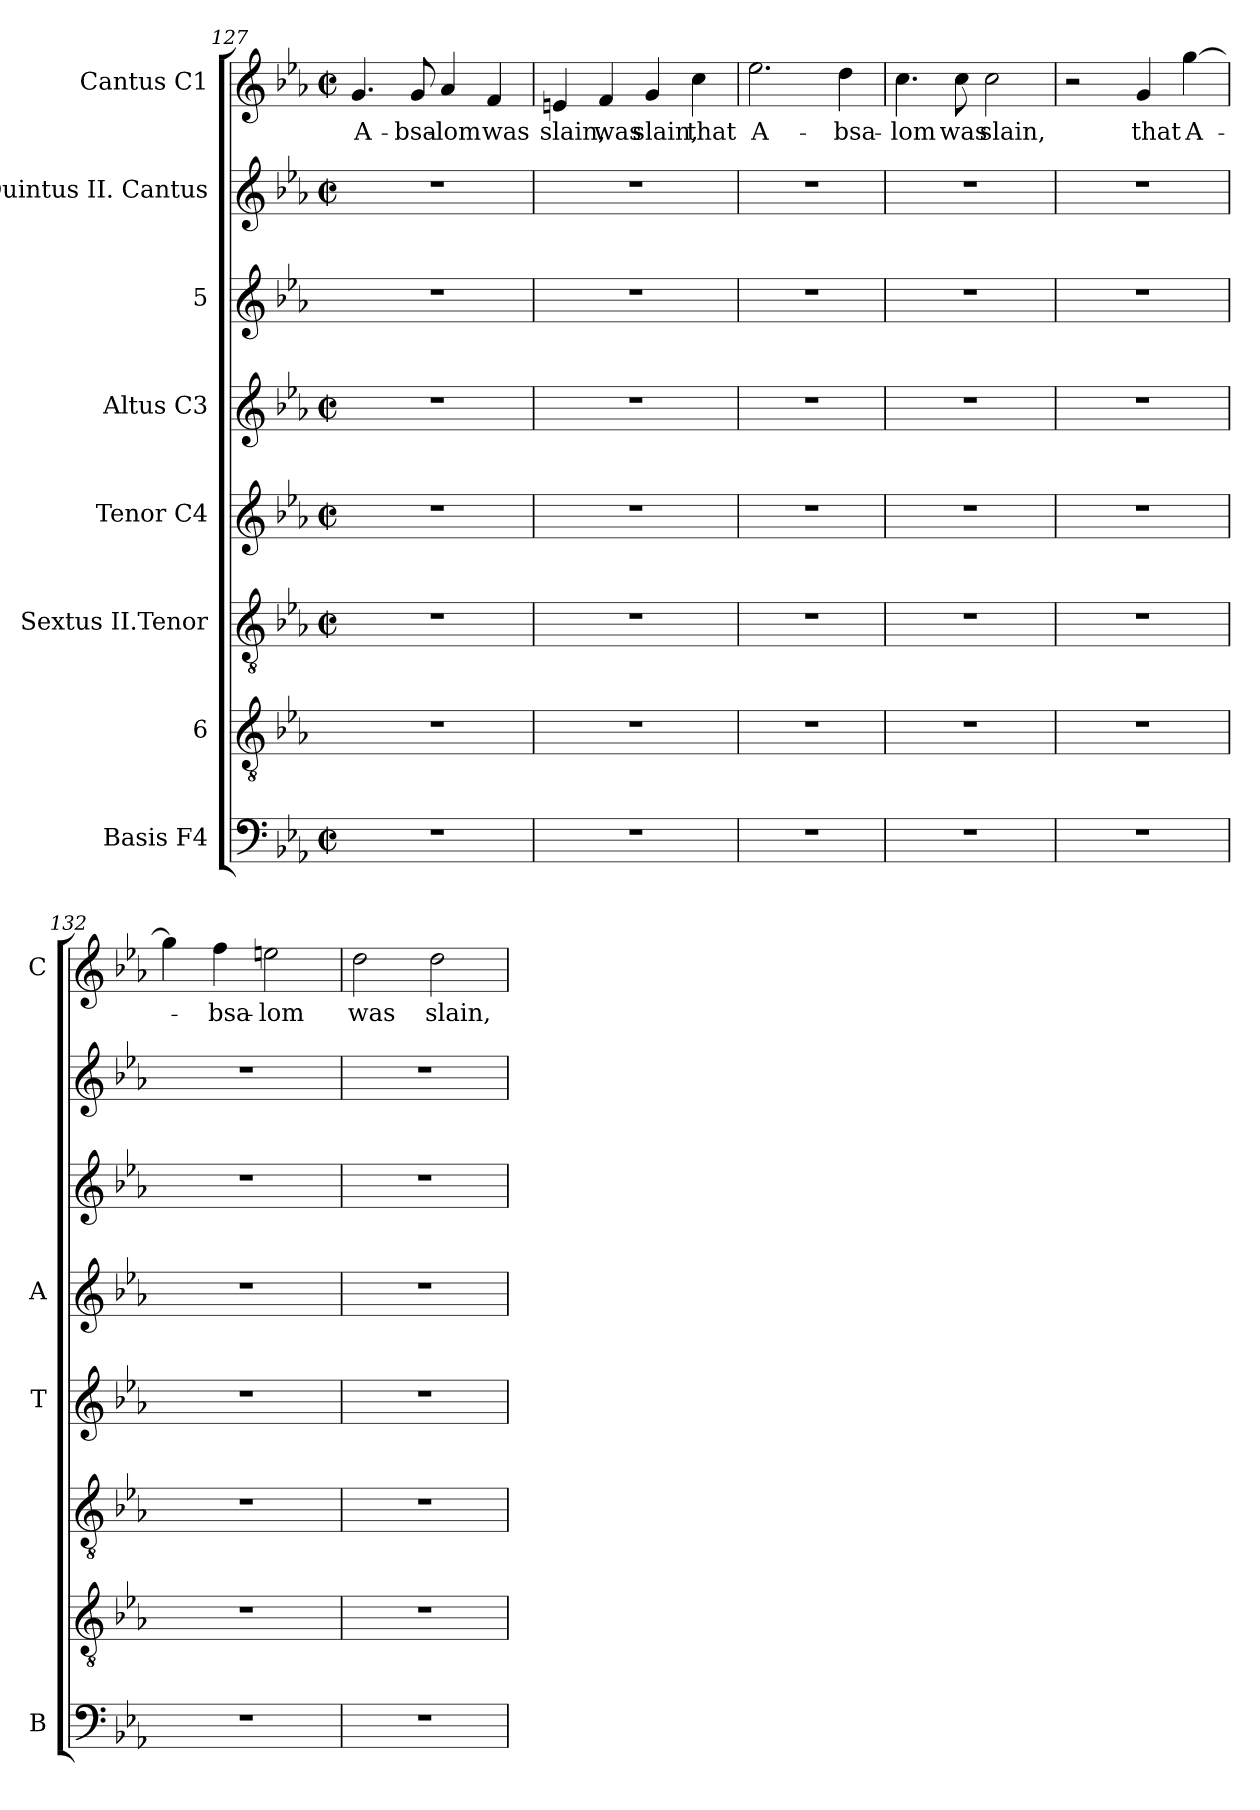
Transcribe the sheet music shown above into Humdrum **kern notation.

**kern	**kern	**kern	**kern	**kern	**kern	**kern	**kern	**text
*part8	*part7	*part6	*part5	*part4	*part3	*part2	*part1	*part1
*staff8	*staff7	*staff6	*staff5	*staff4	*staff3	*staff2	*staff1	*staff1
*I"Basis F4	*I"6	*I"Sextus II.Tenor	*I"Tenor C4	*I"Altus C3	*I"5	*I"Quintus II. Cantus	*I"Cantus C1	*
*I'B	*	*	*I'T	*I'A	*	*	*I'C	*
*clefF4	*clefGv2	*clefGv2	*clefG2	*clefG2	*clefG2	*clefG2	*clefG2	*
*k[b-e-a-]	*k[b-e-a-]	*k[b-e-a-]	*k[b-e-a-]	*k[b-e-a-]	*k[b-e-a-]	*k[b-e-a-]	*k[b-e-a-]	*
*E-:	*E-:	*E-:	*E-:	*E-:	*E-:	*E-:	*E-:	*
*M2/2	*	*M2/2	*M2/2	*M2/2	*	*M2/2	*M2/2	*
*met(c|)	*	*met(c|)	*met(c|)	*met(c|)	*	*met(c|)	*met(c|)	*
=127	=127	=127	=127	=127	=127	=127	=127	=127
!	!	!	!	!	!	!	!	!LO:LY:b
1r	1r	1r	1r	1r	1r	1r	4.g/	A-
!	!	!	!	!	!	!	!	!LO:LY:b
.	.	.	.	.	.	.	8g/	-bsa-
!	!	!	!	!	!	!	!	!LO:LY:b:rj
.	.	.	.	.	.	.	4a-/	-lom
!	!	!	!	!	!	!	!	!LO:LY:b
.	.	.	.	.	.	.	4f/	was
=128	=128	=128	=128	=128	=128	=128	=128	=128
!	!	!	!	!	!	!	!	!LO:LY:b
1r	1r	1r	1r	1r	1r	1r	4en/	slain,
!	!	!	!	!	!	!	!	!LO:LY:b
.	.	.	.	.	.	.	4f/	was
!	!	!	!	!	!	!	!	!LO:LY:b
.	.	.	.	.	.	.	4g/	slain,
!	!	!	!	!	!	!	!	!LO:LY:b
.	.	.	.	.	.	.	4cc\	that
!!LO:LB:g=z
=129	=129	=129	=129	=129	=129	=129	=129	=129
!	!	!	!	!	!	!	!	!LO:LY:b
1r	1r	1r	1r	1r	1r	1r	2.ee-\	A-
!	!	!	!	!	!	!	!	!LO:LY:b
.	.	.	.	.	.	.	4dd\	-bsa-
=130	=130	=130	=130	=130	=130	=130	=130	=130
!	!	!	!	!	!	!	!	!LO:LY:b
1r	1r	1r	1r	1r	1r	1r	4.cc\	-lom
!	!	!	!	!	!	!	!	!LO:LY:b
.	.	.	.	.	.	.	8cc\	was
!	!	!	!	!	!	!	!	!LO:LY:b
.	.	.	.	.	.	.	2cc\	slain,
=131	=131	=131	=131	=131	=131	=131	=131	=131
1r	1r	1r	1r	1r	1r	1r	2r	.
!	!	!	!	!	!	!	!	!LO:LY:b
.	.	.	.	.	.	.	4g/	that
!	!	!	!	!	!	!	!	!LO:LY:b
.	.	.	.	.	.	.	[>4gg\	A-
=132	=132	=132	=132	=132	=132	=132	=132	=132
1r	1r	1r	1r	1r	1r	1r	4gg\]	.
!	!	!	!	!	!	!	!	!LO:LY:b
.	.	.	.	.	.	.	4ff\	-bsa-
!	!	!	!	!	!	!	!	!LO:LY:b:rj
.	.	.	.	.	.	.	2een\	-lom
=133	=133	=133	=133	=133	=133	=133	=133	=133
!	!	!	!	!	!	!	!	!LO:LY:b
1r	1r	1r	1r	1r	1r	1r	2dd\	was
!	!	!	!	!	!	!	!	!LO:LY:b
.	.	.	.	.	.	.	2dd\	slain,
=	=	=	=	=	=	=	=	=
*-	*-	*-	*-	*-	*-	*-	*-	*-
